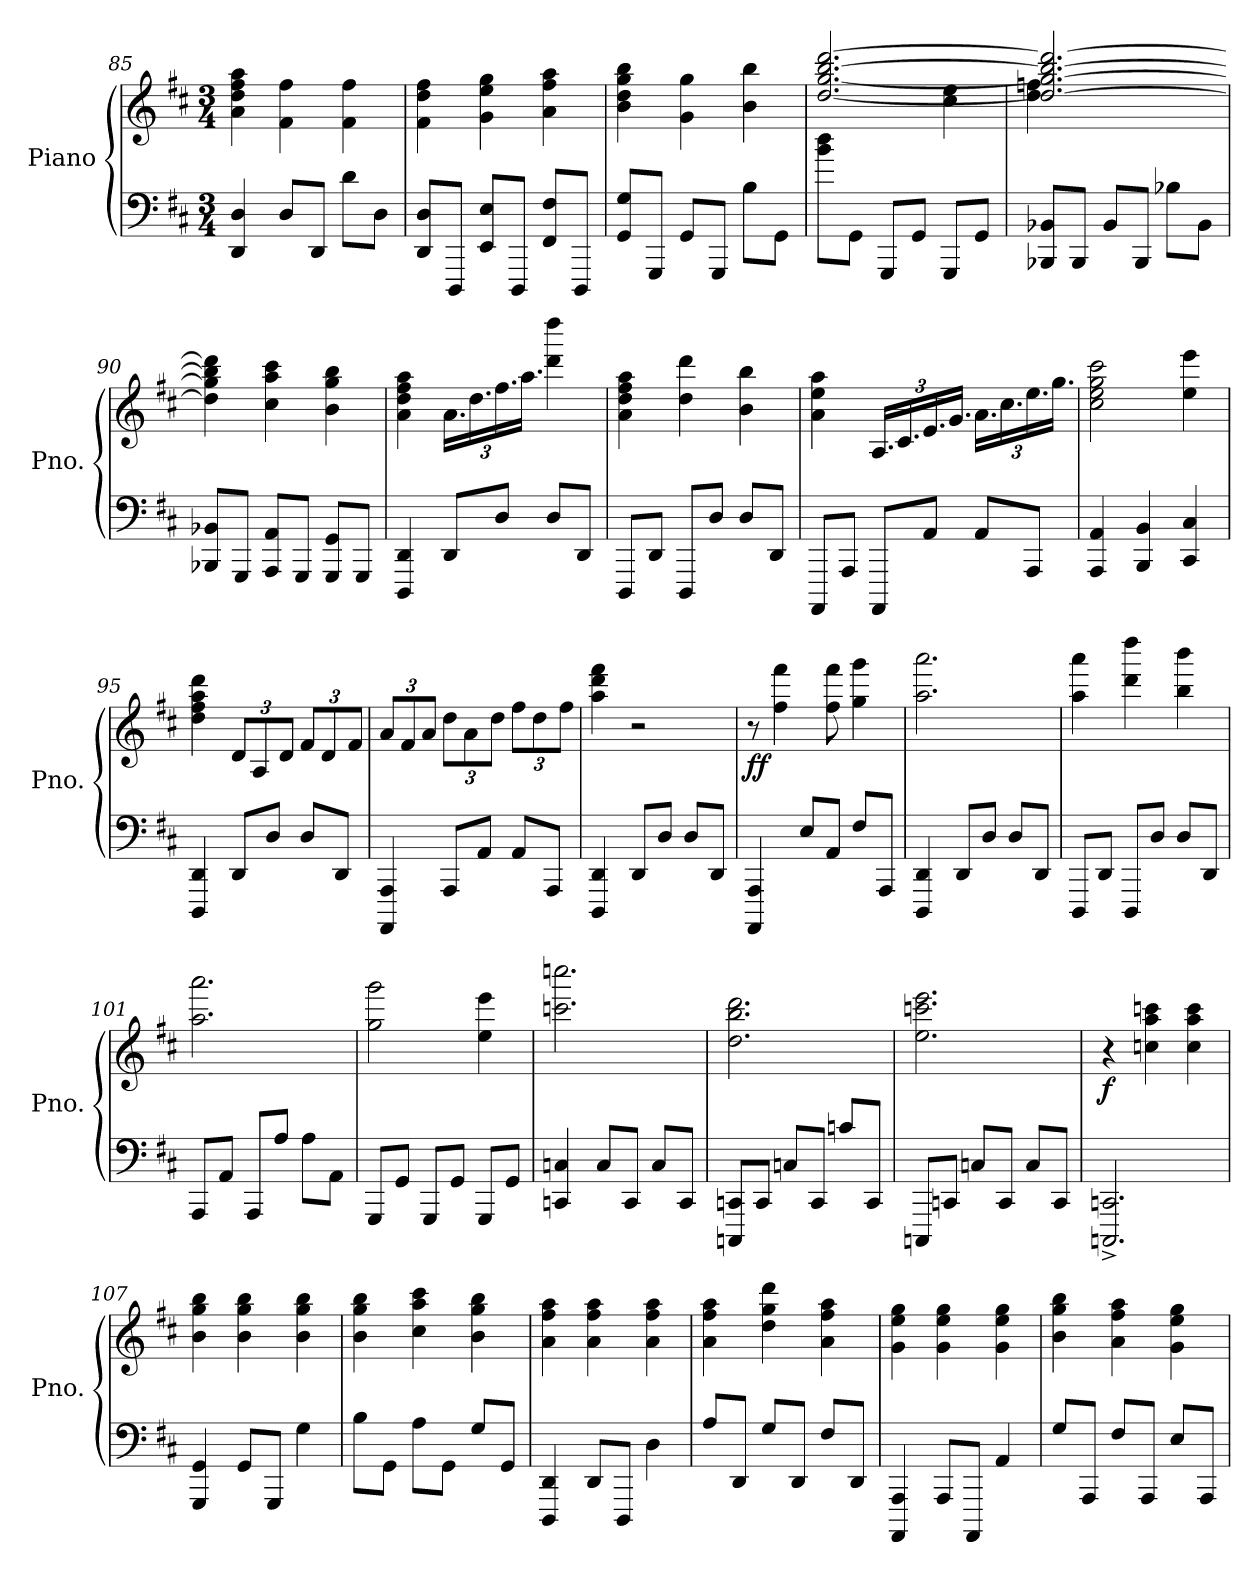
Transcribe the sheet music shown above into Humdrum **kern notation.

**kern	**kern	**dynam
*part1	*part1	*part1
*staff2	*staff1	*staff1/2
*I"Piano	*	*
*I'Pno.	*	*
*clefF4	*clefG2	*
*k[f#c#]	*k[f#c#]	*
*M3/4	*M3/4	*
=85	=85	=85
4DD/ 4D/	4a\ 4dd\ 4ff#\ 4aa\	.
8D/L	4f#\ 4ff#\	.
8DD/J	.	.
8d\L	4f#\ 4ff#\	.
8D\J	.	.
=86	=86	=86
8DD/ 8D/L	4f#\ 4dd\ 4ff#\	.
8DDD/J	.	.
8EE/ 8E/L	4g\ 4ee\ 4gg\	.
8DDD/J	.	.
8FF#/ 8F#/L	4a\ 4ff#\ 4aa\	.
8DDD/J	.	.
=87	=87	=87
8GG/ 8G/L	4b\ 4dd\ 4gg\ 4bb\	.
8GGG/J	.	.
8GG/L	4g\ 4gg\	.
8GGG/J	.	.
8B\L	4b\ 4bb\	.
8GG\J	.	.
=88	=88	=88
*	*^	*
8b\ 8dd\L	[2.dd/ [2.gg/ [2.bb/ [2.ddd/	2ryy	.
8GG\J	.	.	.
8GGG/L	.	.	.
8GG/J	.	.	.
8GGG/L	.	4cc#\ 4ee\	.
8GG/J	.	.	.
=89	=89	=89	=89
8BBB-X/ 8BB-X/L	2.dd/_ 2.gg/_ 2.bb/_ 2.ddd/_	4dd\ 4ffn\	.
8BBB-/J	.	.	.
8BB-/L	.	2ryy	.
8BBB-/J	.	.	.
8B-X\L	.	.	.
8BB-\J	.	.	.
*	*v	*v	*
!!LO:PB:g=z
=90	=90	=90
8BBB-X/ 8BB-X/L	4dd\] 4gg\] 4bb\] 4ddd\]	.
8GGG/J	.	.
8AAA/ 8AA/L	4cc#\ 4aa\ 4ccc#\	.
8GGG/J	.	.
8GGG/ 8GG/L	4b\ 4gg\ 4bb\	.
8GGG/J	.	.
=91	=91	=91
4DDD/ 4DD/	4a\ 4dd\ 4ff#\ 4aa\	.
*	*Xbrackettup	*
8DD/L	24.a\LL	.
.	24.dd\	.
8D/J	24.ff#\	.
.	24.aa\JJ	.
8D/L	4ddd\ 4dddd\	.
8DD/J	.	.
=92	=92	=92
8DDD/L	4a\ 4dd\ 4ff#\ 4aa\	.
8DD/J	.	.
8DDD/L	4dd\ 4ddd\	.
8D/J	.	.
8D/L	4b\ 4bb\	.
8DD/J	.	.
=93	=93	=93
8AAAA/L	4a\ 4ee\ 4aa\	.
8AAA/J	.	.
8AAAA/L	24.A/LL	.
.	24.c#/	.
8AA/J	24.e/	.
.	24.g/JJ	.
8AA/L	24.a\LL	.
.	24.cc#\	.
8AAA/J	24.ee\	.
.	24.gg\JJ	.
=94	=94	=94
4AAA/ 4AA/	2cc#\ 2ee\ 2gg\ 2ccc#\	.
4BBB/ 4BB/	.	.
4CC#/ 4C#/	4ee\ 4eee\	.
!!LO:LB:g=z
=95	=95	=95
4DDD/ 4DD/	4dd\ 4ff#\ 4aa\ 4ddd\	.
8DD/L	12d/L	.
.	12A/	.
8D/J	.	.
.	12d/J	.
8D/L	12f#/L	.
.	12d/	.
8DD/J	.	.
.	12f#/J	.
=96	=96	=96
4AAAA/ 4AAA/	12a/L	.
.	12f#/	.
.	12a/J	.
8AAA/L	12dd\L	.
.	12a\	.
8AA/J	.	.
.	12dd\J	.
8AA/L	12ff#\L	.
.	12dd\	.
8AAA/J	.	.
.	12ff#\J	.
=97	=97	=97
4DDD/ 4DD/	4aa\ 4ddd\ 4fff#\	.
8DD/L	2r	.
8D/J	.	.
8D/L	.	.
8DD/J	.	.
=98	=98	=98
!	!	!LO:DY:b
4AAAA/ 4AAA/	8r	ff
.	4ff#\ 4fff#\	.
8E/L	.	.
8AA/J	8ff#\ 8fff#\	.
8F#/L	4gg\ 4ggg\	.
8AAA/J	.	.
=99	=99	=99
4DDD/ 4DD/	2.aa\ 2.aaa\	.
8DD/L	.	.
8D/J	.	.
8D/L	.	.
8DD/J	.	.
=100	=100	=100
8DDD/L	4aa\ 4aaa\	.
8DD/J	.	.
8DDD/L	4ddd\ 4dddd\	.
8D/J	.	.
8D/L	4bb\ 4bbb\	.
8DD/J	.	.
!!LO:LB:g=z
=101	=101	=101
8AAA/L	2.aa\ 2.aaa\	.
8AA/J	.	.
8AAA/L	.	.
8A/J	.	.
8A\L	.	.
8AA\J	.	.
=102	=102	=102
8GGG/L	2gg\ 2ggg\	.
8GG/J	.	.
8GGG/L	.	.
8GG/J	.	.
8GGG/L	4ee\ 4eee\	.
8GG/J	.	.
=103	=103	=103
4CCn/ 4Cn/	2.cccn\ 2.ccccn\	.
8C/L	.	.
8CC/J	.	.
8C/L	.	.
8CC/J	.	.
=104	=104	=104
8CCCn/ 8CCn/L	2.dd\ 2.bb\ 2.ddd\	.
8CC/J	.	.
8Cn/L	.	.
8CC/J	.	.
8cn/L	.	.
8CC/J	.	.
=105	=105	=105
8CCCn/L	2.ee\ 2.cccn\ 2.eee\	.
8CCn/J	.	.
8Cn/L	.	.
8CC/J	.	.
8C/L	.	.
8CC/J	.	.
=106	=106	=106
!	!	!LO:DY:b
2.CCCn/^ 2.CCn/^	4r	f
.	4ccn\ 4aa\ 4cccn\	.
.	4cc\ 4aa\ 4ccc\	.
=107	=107	=107
4GGG/ 4GG/	4b\ 4gg\ 4bb\	.
8GG/L	4b\ 4gg\ 4bb\	.
8GGG/J	.	.
4G\	4b\ 4gg\ 4bb\	.
!!LO:LB:g=z
=108	=108	=108
8B\L	4b\ 4gg\ 4bb\	.
8GG\J	.	.
8A\L	4cc#\ 4aa\ 4ccc#\	.
8GG\J	.	.
8G/L	4b\ 4gg\ 4bb\	.
8GG/J	.	.
=109	=109	=109
4DDD/ 4DD/	4a\ 4ff#\ 4aa\	.
8DD/L	4a\ 4ff#\ 4aa\	.
8DDD/J	.	.
4D\	4a\ 4ff#\ 4aa\	.
=110	=110	=110
8A/L	4a\ 4ff#\ 4aa\	.
8DD/J	.	.
8G/L	4dd\ 4gg\ 4ddd\	.
8DD/J	.	.
8F#/L	4a\ 4ff#\ 4aa\	.
8DD/J	.	.
=111	=111	=111
4AAAA/ 4AAA/	4g\ 4ee\ 4gg\	.
8AAA/L	4g\ 4ee\ 4gg\	.
8AAAA/J	.	.
4AA/	4g\ 4ee\ 4gg\	.
=112	=112	=112
8G/L	4b\ 4gg\ 4bb\	.
8AAA/J	.	.
8F#/L	4a\ 4ff#\ 4aa\	.
8AAA/J	.	.
8E/L	4g\ 4ee\ 4gg\	.
8AAA/J	.	.
=	=	=
*-	*-	*-
